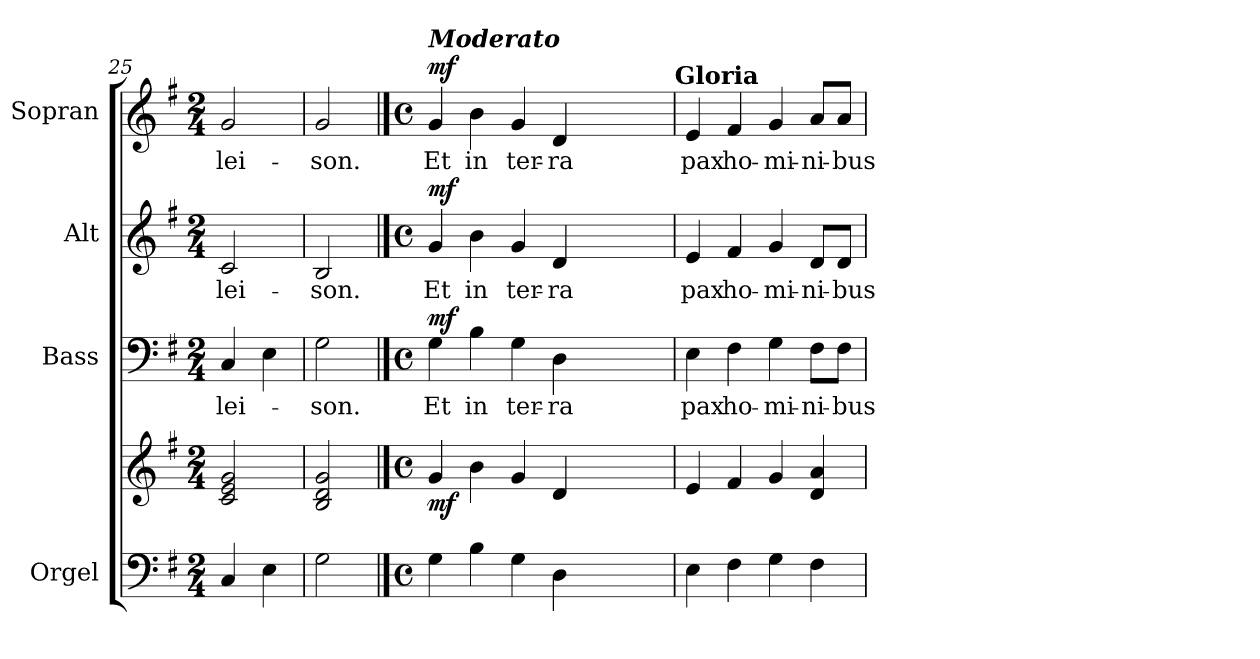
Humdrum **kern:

**kern	**kern	**dynam	**kern	**text	**dynam	**kern	**text	**dynam	**kern	**text	**dynam
*part4	*part4	*part4	*part3	*part3	*part3	*part2	*part2	*part2	*part1	*part1	*part1
*staff5	*staff4	*staff4/5	*staff3	*staff3	*staff3	*staff2	*staff2	*staff2	*staff1	*staff1	*staff1
*I"Orgel	*	*	*I"Bass	*	*	*I"Alt	*	*	*I"Sopran	*	*
*I'Org.	*	*	*I'B.	*	*	*I'A.	*	*	*I'S.	*	*
*clefF4	*clefG2	*	*clefF4	*	*	*clefG2	*	*	*clefG2	*	*
*k[f#]	*k[f#]	*	*k[f#]	*	*	*k[f#]	*	*	*k[f#]	*	*
*G:	*G:	*	*G:	*	*	*G:	*	*	*G:	*	*
*M2/4	*M2/4	*	*M2/4	*	*	*M2/4	*	*	*M2/4	*	*
=25	=25	=25	=25	=25	=25	=25	=25	=25	=25	=25	=25
!	!	!	!	!LO:LY:b	!	!	!LO:LY:b	!	!	!LO:LY:b	!
4C/	2c/ 2e/ 2g/	.	4C/	-lei-	.	2c/	-lei-	.	2g/	-lei-	.
4E\	.	.	4E\	.	.	.	.	.	.	.	.
=26	=26	=26	=26	=26	=26	=26	=26	=26	=26	=26	=26
!	!	!	!	!LO:LY:b	!	!	!LO:LY:b	!	!	!LO:LY:b	!
2G\	2B/ 2d/ 2g/	.	2G\	-son.	.	2B/	-son.	.	2g/	-son.	.
!!LO:PB:g=z
==27	==27	==27	==27	==27	==27	==27	==27	==27	==27	==27	==27
*M4/4	*M4/4	*	*M4/4	*	*	*M4/4	*	*	*M4/4	*	*
*met(c)	*met(c)	*	*met(c)	*	*	*met(c)	*	*	*met(c)	*	*
!	!	!	!	!	!	!	!	!	!LO:TX:a:Bi:t=Moderato	!	!
!	!	!LO:DY:b	!	!LO:LY:b	!LO:DY:a	!	!LO:LY:b	!LO:DY:a	!	!LO:LY:b	!LO:DY:a
4G\	4g/	mf	4G\	Et	mf	4g/	Et	mf	4g/	Et	mf
!	!	!	!	!LO:LY:b	!	!	!LO:LY:b	!	!	!LO:LY:b	!
4B\	4b\	.	4B\	in	.	4b\	in	.	4b\	in	.
!	!	!	!	!LO:LY:b	!	!	!LO:LY:b	!	!	!LO:LY:b	!
4G\	4g/	.	4G\	ter-	.	4g/	ter-	.	4g/	ter-	.
!	!	!	!	!LO:LY:b	!	!	!LO:LY:b	!	!	!LO:LY:b	!
4D\	4d/	.	4D\	-ra	.	4d/	-ra	.	4d/	-ra	.
2.ryy	2.ryy	.	2.ryy	.	.	2.ryy	.	.	2.ryy	.	.
!	!	!	!	!	!	!	!	!	!LO:TX:a:B:t=Gloria	!	!
=28	=28	=28	=28	=28	=28	=28	=28	=28	=28	=28	=28
!	!	!	!	!LO:LY:b	!	!	!LO:LY:b	!	!	!LO:LY:b	!
4E\	4e/	.	4E\	pax	.	4e/	pax	.	4e/	pax	.
!	!	!	!	!LO:LY:b	!	!	!LO:LY:b	!	!	!LO:LY:b	!
4F#\	4f#/	.	4F#\	ho-	.	4f#/	ho-	.	4f#/	ho-	.
!	!	!	!	!LO:LY:b	!	!	!LO:LY:b	!	!	!LO:LY:b	!
4G\	4g/	.	4G\	-mi-	.	4g/	-mi-	.	4g/	-mi-	.
!	!	!	!	!LO:LY:b	!	!	!LO:LY:b	!	!	!LO:LY:b	!
4F#\	4d/ 4a/	.	8F#\L	-ni-	.	8d/L	-ni-	.	8a/L	-ni-	.
!	!	!	!	!LO:LY:b	!	!	!LO:LY:b	!	!	!LO:LY:b	!
.	.	.	8F#\J	-bus	.	8d/J	-bus	.	8a/J	-bus	.
=	=	=	=	=	=	=	=	=	=	=	=
*-	*-	*-	*-	*-	*-	*-	*-	*-	*-	*-	*-
